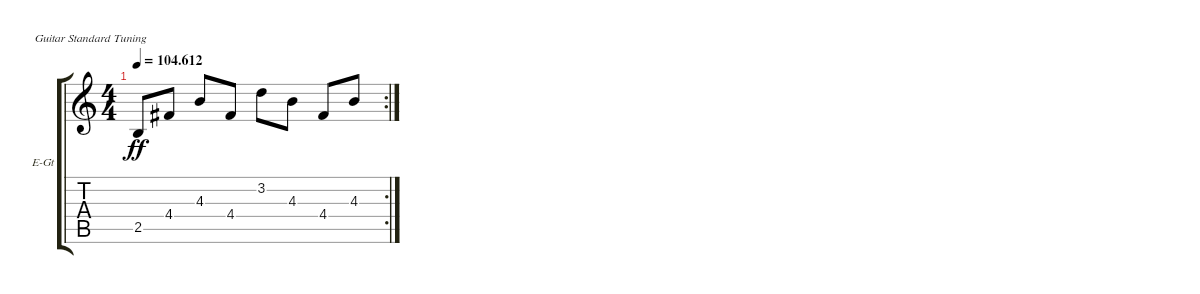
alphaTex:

\defaultSystemsLayout 4
\bracketExtendMode groupsimilarinstruments
\firstSystemTrackNameOrientation horizontal
\otherSystemsTrackNameOrientation horizontal
\track ("Electric Guitar" "E-Gt") {instrument electricguitarclean}
\staff {score tabs}
\tuning (E4 B3 G3 D3 A2 E2)
\rc 2
\ts (4 4)
\tempo
104.612
\accidentals auto
\clef g2
\ottava regular
\simile none
\ks c
2.5.8{dy ff} 4.4.8 4.3.8 4.4.8 3.2.8 4.3.8 4.4.8 4.3.8
